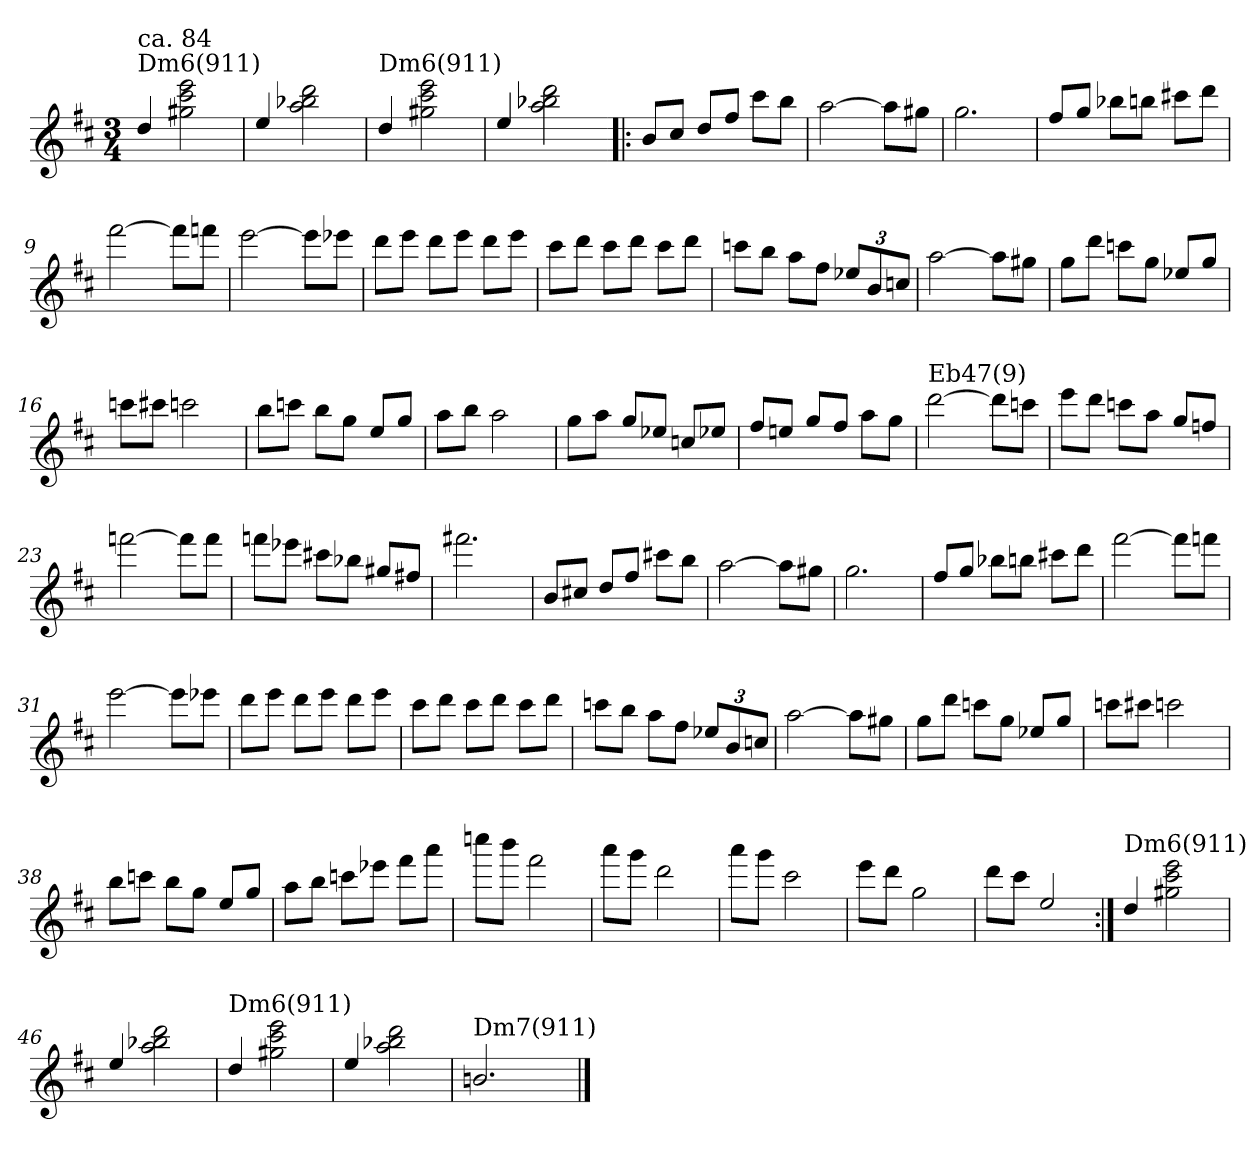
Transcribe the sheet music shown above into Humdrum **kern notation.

**kern
*part1
*staff1
*clefG2
*k[f#c#]
*D:
*M3/4
=1
!LO:TX:a:t=Dm6(911)
!LO:TX:a:t=ca. 84
4dd/
2gg#X\ 2ccc#\ 2eee\
=2
4ee/
2aa\ 2bb-X\ 2ddd\
=3
!LO:TX:a:t=Dm6(911)
4dd/
2gg#X\ 2ccc#\ 2eee\
=4
4ee/
2aa\ 2bb-X\ 2ddd\
!!LO:LB:g=z
=5!|:
8b/L
8cc#/J
8dd/L
8ff#/J
8ccc#\L
8bb\J
=6
[2aa\
8aa\L]
8gg#X\J
=7
2.gg\
=8
8ff#/L
8gg/J
8bb-X\L
8bbn\J
8ccc#X\L
8ddd\J
=9
[2fff#\
8fff#\L]
8fffn\J
!!LO:LB:g=z
=10
[2eee\
8eee\L]
8eee-X\J
=11
8ddd\L
8eee\J
8ddd\L
8eee\J
8ddd\L
8eee\J
=12
8ccc#\L
8ddd\J
8ccc#\L
8ddd\J
8ccc#\L
8ddd\J
=13
8cccn\L
8bb\J
8aa\L
8ff#\J
*Xbrackettup
12ee-X/L
12b/
12ccn/J
=14
[2aa\
8aa\L]
8gg#X\J
!!LO:LB:g=z
=15
8gg\L
8ddd\J
8cccn\L
8gg\J
8ee-X/L
8gg/J
=16
8cccn\L
8ccc#X\J
2cccn\
=17
8bb\L
8cccn\J
8bb\L
8gg\J
8ee/L
8gg/J
=18
8aa\L
8bb\J
2aa\
=19
8gg\L
8aa\J
8gg/L
8ee-X/J
8ccn/L
8ee-X/J
!!LO:LB:g=z
=20
8ff#/L
8een/J
8gg/L
8ff#/J
8aa\L
8gg\J
=21
!LO:TX:a:t=Eb47(9)
[2ddd\
8ddd\L]
8cccn\J
=22
8eee\L
8ddd\J
8cccn\L
8aa\J
8gg/L
8ffn/J
=23
[2fffn\
8fffn\L]
8fff\J
!!LO:LB:g=z
=24
8fffn\L
8eee-X\J
8ccc#X\L
8bb-X\J
8gg#X/L
8ff#X/J
=25
2.fff#X\
=26
8b/L
8cc#X/J
8dd/L
8ff#/J
8ccc#X\L
8bb\J
=27
[2aa\
8aa\L]
8gg#X\J
=28
2.gg\
!!LO:LB:g=z
=29
8ff#/L
8gg/J
8bb-X\L
8bbn\J
8ccc#X\L
8ddd\J
=30
[2fff#\
8fff#\L]
8fffn\J
=31
[2eee\
8eee\L]
8eee-X\J
=32
8ddd\L
8eee\J
8ddd\L
8eee\J
8ddd\L
8eee\J
=33
8ccc#\L
8ddd\J
8ccc#\L
8ddd\J
8ccc#\L
8ddd\J
!!LO:LB:g=z
=34
8cccn\L
8bb\J
8aa\L
8ff#\J
12ee-X/L
12b/
12ccn/J
=35
[2aa\
8aa\L]
8gg#X\J
=36
8gg\L
8ddd\J
8cccn\L
8gg\J
8ee-X/L
8gg/J
=37
8cccn\L
8ccc#X\J
2cccn\
=38
8bb\L
8cccn\J
8bb\L
8gg\J
8ee/L
8gg/J
!!LO:LB:g=z
=39
8aa\L
8bb\J
8cccn\L
8eee-X\J
8fff#\L
8aaa\J
=40
8ccccn\L
8bbb\J
2fff#\
=41
8aaa\L
8ggg\J
2ddd\
=42
8aaa\L
8ggg\J
2ccc#\
=43
8eee\L
8ddd\J
2gg\
=44
8ddd\L
8ccc#\J
2ee/
!!LO:LB:g=z
=45:|!
!LO:TX:a:t=Dm6(911)
4dd/
2gg#X\ 2ccc#\ 2eee\
=46
4ee/
2aa\ 2bb-X\ 2ddd\
=47
!LO:TX:a:t=Dm6(911)
4dd/
2gg#X\ 2ccc#\ 2eee\
=48
4ee/
2aa\ 2bb-X\ 2ddd\
=49
!LO:TX:a:t=Dm7(911)
2.bn/
==
*-
